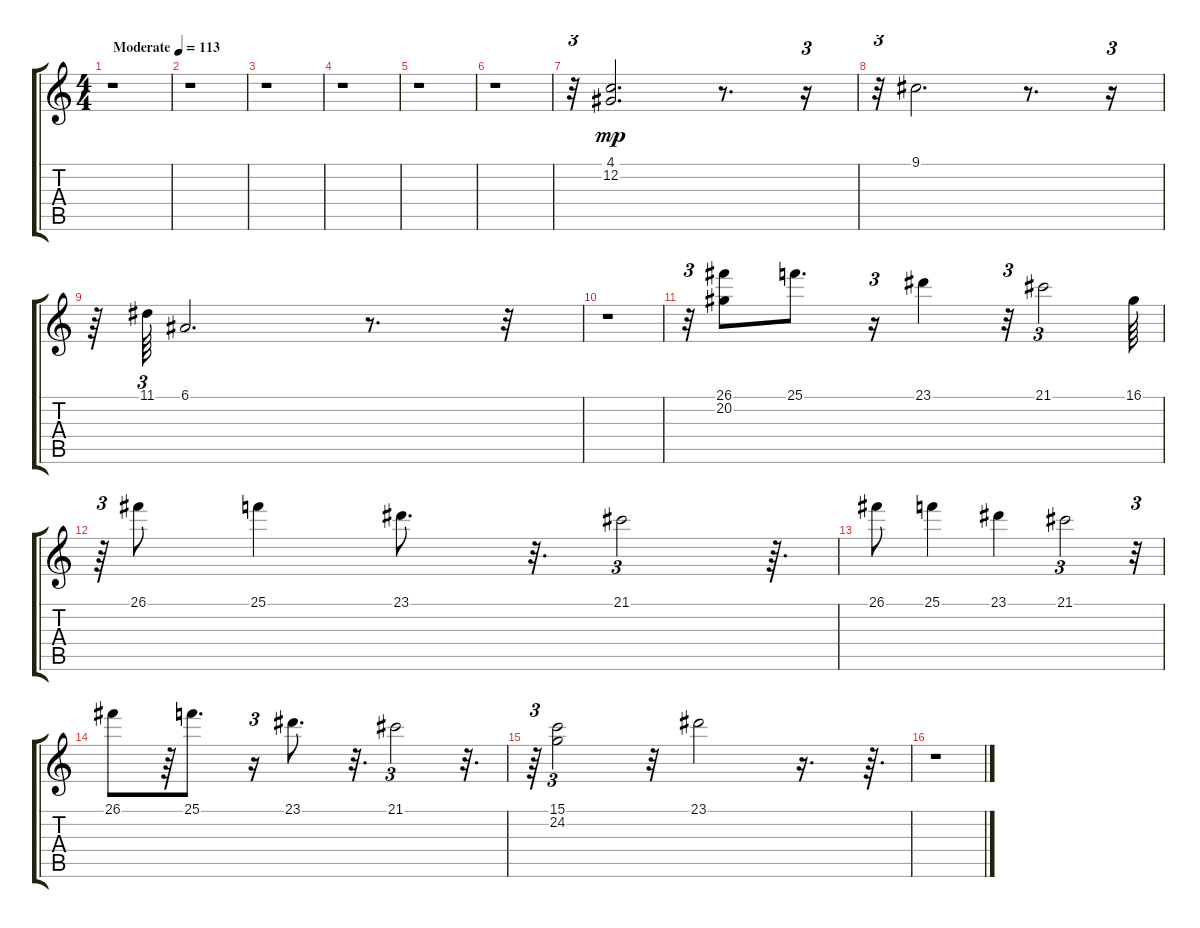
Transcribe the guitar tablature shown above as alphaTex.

\track "" {instrument percussiveorgan}
\staff {score tabs}
\tuning (E4 C4 Ab3 E3 C3 Ab2) {hide}
\ts (4 4)
\tempo (113 "Moderate")
\clef g2
\ks c
r.1{dy mp instrument percussiveorgan} |
r.1 |
r.1 |
r.1 |
r.1 |
r.1 |
r.32{tu (3 2)} (4.1 12.2).2{d} r.8{d} r.16{tu (3 2)} |
r.32{tu (3 2)} 9.1.2{d} r.8{d} r.16{tu (3 2)} |
r.64 11.1.64{tu (3 2)} 6.1.2{d} r.8{d} r.32 |
r.1 |
r.32{tu (3 2)} (26.1 20.2).8 25.1.8{d} r.16{tu (3 2)} 23.1.4 r.32{tu (3 2)} 21.1.2{tu (3 2)} 16.1.64 |
r.64{tu (3 2)} 26.1.8 25.1.4 23.1.8{d} r.32{d} 21.1.2{tu (3 2)} r.64{d} |
26.1.8 25.1.4 23.1.4 21.1.2{tu (3 2)} r.32{tu (3 2)} |
26.1.8 r.64 25.1.8{d} r.16{tu (3 2)} 23.1.8{d} r.32{d} 21.1.2{tu (3 2)} r.32{d} |
r.64{tu (3 2)} (15.1 24.2).2{tu (3 2)} r.32 23.1.2 r.16{d} r.64{d} |
r.1
